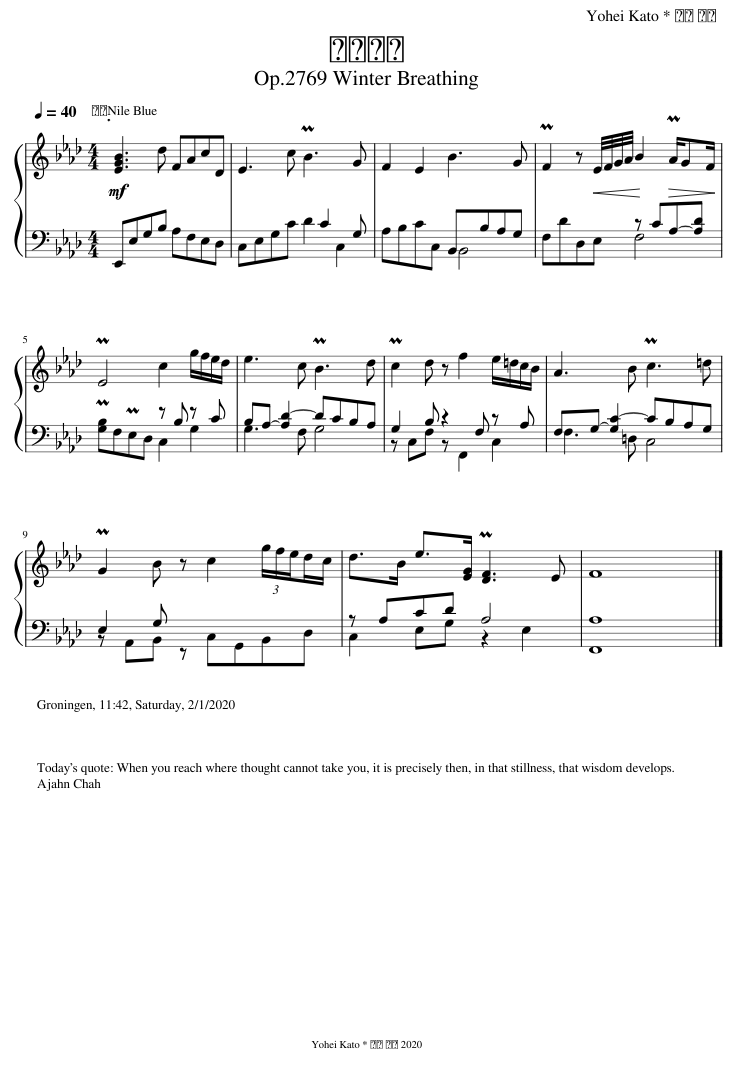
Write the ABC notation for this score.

X:1
%%score { 1 | ( 2 3 ) }
L:1/8
Q:1/4=40
M:4/4
I:linebreak $
K:Ab
V:1 treble
V:2 bass
V:3 bass
V:1
!mf! [EGB]3 d FAcD | E3 c PB3 G | F2 E2 B3 G | PF2 z!<(! E/4F/4G/4A/4 B2!>(! PA/GF/!<)!!>)! |$ PE4 c2 g/f/e/d/ | %5
 e3 c PB3 d | Pc2 d z f2 e/=d/c/B/ | A3 B Pc3 =d |$ PG2 B z c2 (3g/f/e/d/c/ | d>B e>[EG] P[DF]3 E | %10
 F8 |] %11
V:2
 E,,E,G,B, A,F,E,D, | C,E,G,C D2 C,2 | A,B,CC, B,,4 | F,DD,E, F,4 |$ P[G,B,]F,PE,D, C,2 G,2 | %5
 G,3 F, G,4 | z C,F, z F,,2 C,2 | F,3 =D, C,4 |$ z A,,B,, z C,G,,B,,D, | C,2 E,G, z2 E,2 | %10
 [F,,A,]8 |] %11
V:3
 x8 | x5 C2 G, | x4 B,,B,A,G, | x4 z CA,-[A,D] |$ x4 z B, z C | %5
 B,A,- [A,D-]2 DCB,A, | G,2 B, z2 F, z A, | F,G,- [G,C-]2 CB,A,G, |$ E,2 G, x5 | z A,CD A,4 | %10
 x8 |] %11
